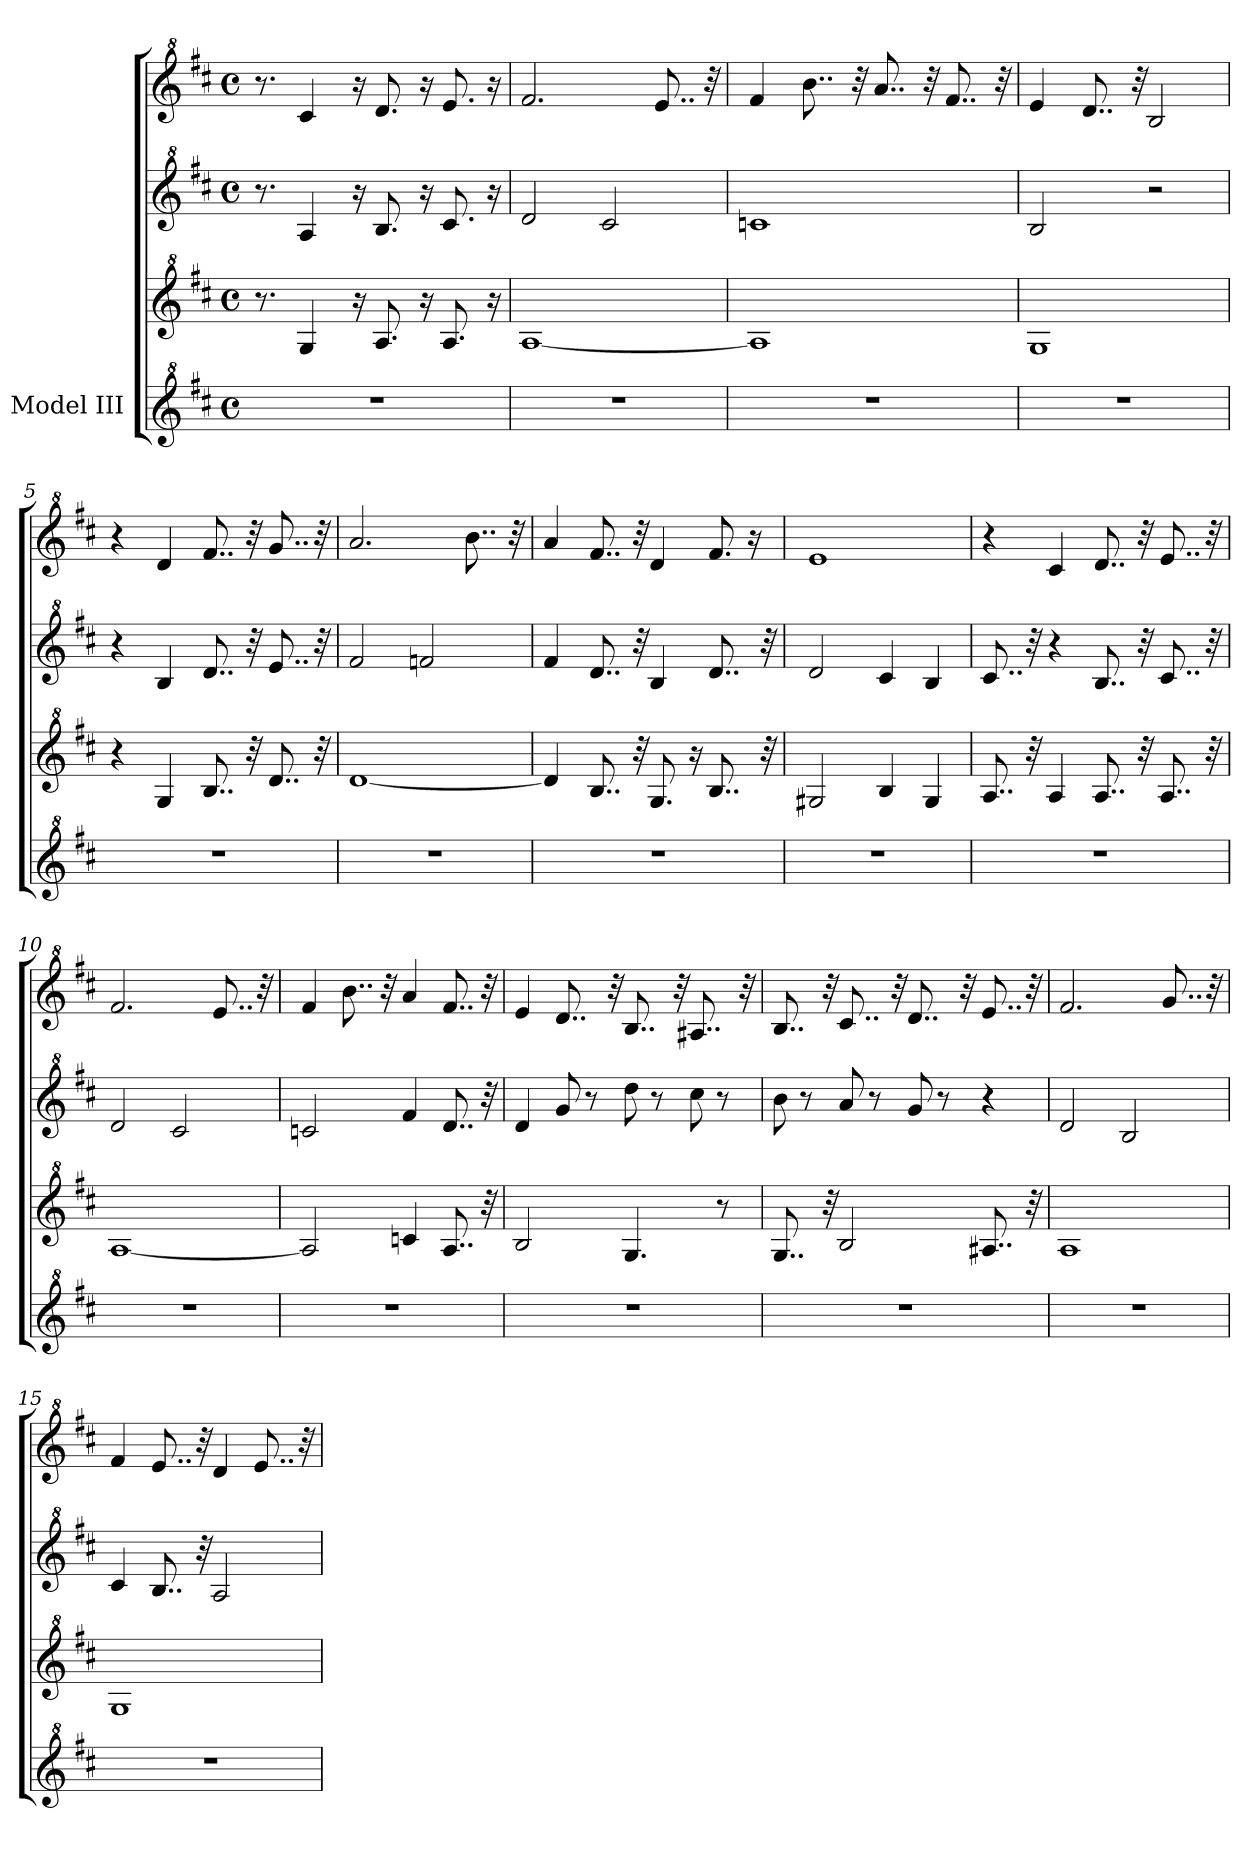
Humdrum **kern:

**kern	**kern	**kern	**kern
*part1	*part1	*part1	*part1
*staff4	*staff3	*staff2	*staff1
*I"Model III	*	*	*
*clefG^2	*clefG^2	*clefG^2	*clefG^2
*k[f#c#]	*k[f#c#]	*k[f#c#]	*k[f#c#]
*M4/4	*M4/4	*M4/4	*M4/4
*met(c)	*met(c)	*met(c)	*met(c)
*MM112	*MM112	*MM112	*MM112
=1	=1	=1	=1
1r	8.r	8.r	8.r
.	4g/	4a/	4cc#/
.	16r	16r	16r
.	8.a/	8.b/	8.dd/
.	16r	16r	16r
.	8.a/	8.cc#/	8.ee/
.	16r	16r	16r
=2	=2	=2	=2
1r	[1a	2dd/	2.ff#/
.	.	2cc#/	.
.	.	.	8..ee/
.	.	.	32r
=3	=3	=3	=3
1r	1a]	1ccn	4ff#/
.	.	.	8..bb\
.	.	.	32r
.	.	.	8..aa/
.	.	.	32r
.	.	.	8..ff#/
.	.	.	32r
=4	=4	=4	=4
1r	1g	2b/	4ee/
.	.	.	8..dd/
.	.	.	32r
.	.	2r	2b/
=5	=5	=5	=5
1r	4r	4r	4r
.	4g/	4b/	4dd/
.	8..b/	8..dd/	8..ff#/
.	32r	32r	32r
.	8..dd/	8..ee/	8..gg/
.	32r	32r	32r
!!LO:LB:g=z
=6	=6	=6	=6
1r	[1dd	2ff#/	2.aa/
.	.	2ffn/	.
.	.	.	8..bb\
.	.	.	32r
=7	=7	=7	=7
1r	4dd/]	4ff#/	4aa/
.	8..b/	8..dd/	8..ff#/
.	32r	32r	32r
.	8.g/	4b/	4dd/
.	16r	.	.
.	8..b/	8..dd/	8.ff#/
.	.	.	16r
.	32r	32r	.
=8	=8	=8	=8
1r	2g#X/	2dd/	1ee
.	4b/	4cc#/	.
.	4g#/	4b/	.
=9	=9	=9	=9
1r	8..a/	8..cc#/	4r
.	32r	32r	.
.	4a/	4r	4cc#/
.	8..a/	8..b/	8..dd/
.	32r	32r	32r
.	8..a/	8..cc#/	8..ee/
.	32r	32r	32r
=10	=10	=10	=10
1r	[1a	2dd/	2.ff#/
.	.	2cc#/	.
.	.	.	8..ee/
.	.	.	32r
!!LO:LB:g=z
=11	=11	=11	=11
1r	2a/]	2ccn/	4ff#/
.	.	.	8..bb\
.	.	.	32r
.	4ccn/	4ff#/	4aa/
.	8..a/	8..dd/	8..ff#/
.	32r	32r	32r
=12	=12	=12	=12
1r	2b/	4dd/	4ee/
.	.	8gg/	8..dd/
.	.	8r	.
.	.	.	32r
.	4.g/	8ddd\	8..b/
.	.	8r	.
.	.	.	32r
.	.	8ccc#\	8..a#X/
.	8r	8r	.
.	.	.	32r
=13	=13	=13	=13
1r	8..g/	8bb\	8..b/
.	.	8r	.
.	32r	.	32r
.	2b/	8aa/	8..cc#/
.	.	8r	.
.	.	.	32r
.	.	8gg/	8..dd/
.	.	8r	.
.	.	.	32r
.	8..a#X/	4r	8..ee/
.	32r	.	32r
=14	=14	=14	=14
1r	1a	2dd/	2.ff#/
.	.	2b/	.
.	.	.	8..gg/
.	.	.	32r
!!LO:LB:g=z
=15	=15	=15	=15
1r	1g	4cc#/	4ff#/
.	.	8..b/	8..ee/
.	.	32r	32r
.	.	2a/	4dd/
.	.	.	8..ee/
.	.	.	32r
=	=	=	=
*-	*-	*-	*-
